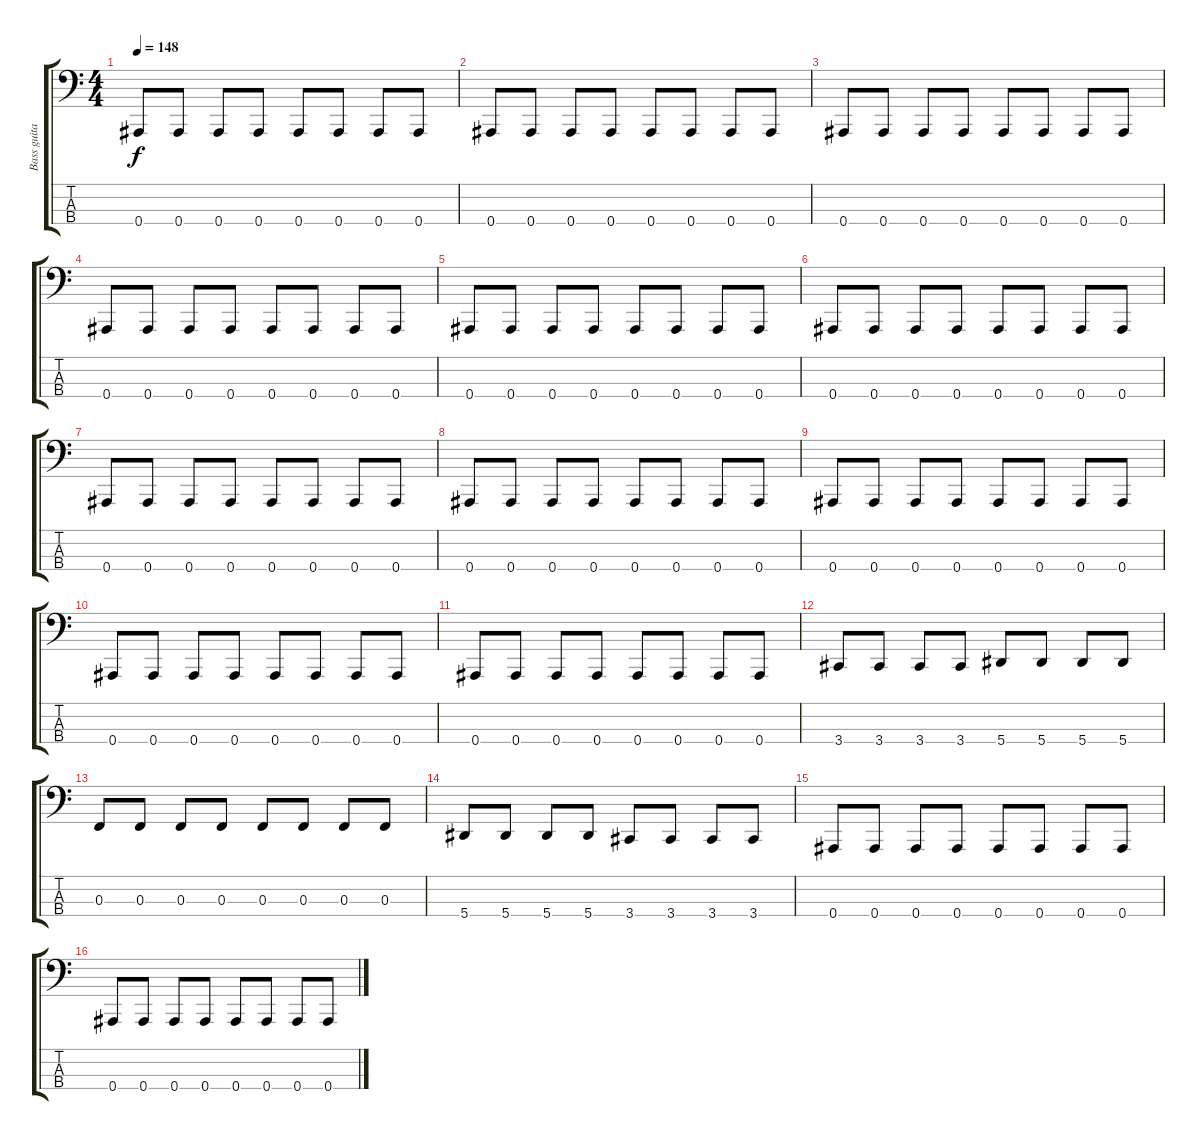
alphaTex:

\track ("Bass guitar" "Bass guita") {instrument electricbasspick}
\staff {score tabs}
\tuning (Eb2 Bb1 F1 Bb0) {hide}
\ts (4 4)
\tempo 148
\clef f4
\ks c
0.4.8{dy f} 0.4.8 0.4.8 0.4.8 0.4.8 0.4.8 0.4.8 0.4.8 |
0.4.8 0.4.8 0.4.8 0.4.8 0.4.8 0.4.8 0.4.8 0.4.8 |
0.4.8 0.4.8 0.4.8 0.4.8 0.4.8 0.4.8 0.4.8 0.4.8 |
0.4.8 0.4.8 0.4.8 0.4.8 0.4.8 0.4.8 0.4.8 0.4.8 |
0.4.8 0.4.8 0.4.8 0.4.8 0.4.8 0.4.8 0.4.8 0.4.8 |
0.4.8 0.4.8 0.4.8 0.4.8 0.4.8 0.4.8 0.4.8 0.4.8 |
0.4.8 0.4.8 0.4.8 0.4.8 0.4.8 0.4.8 0.4.8 0.4.8 |
0.4.8 0.4.8 0.4.8 0.4.8 0.4.8 0.4.8 0.4.8 0.4.8 |
0.4.8 0.4.8 0.4.8 0.4.8 0.4.8 0.4.8 0.4.8 0.4.8 |
0.4.8 0.4.8 0.4.8 0.4.8 0.4.8 0.4.8 0.4.8 0.4.8 |
0.4.8 0.4.8 0.4.8 0.4.8 0.4.8 0.4.8 0.4.8 0.4.8 |
3.4.8 3.4.8 3.4.8 3.4.8 5.4.8 5.4.8 5.4.8 5.4.8 |
0.3.8 0.3.8 0.3.8 0.3.8 0.3.8 0.3.8 0.3.8 0.3.8 |
5.4.8 5.4.8 5.4.8 5.4.8 3.4.8 3.4.8 3.4.8 3.4.8 |
0.4.8 0.4.8 0.4.8 0.4.8 0.4.8 0.4.8 0.4.8 0.4.8 |
0.4.8 0.4.8 0.4.8 0.4.8 0.4.8 0.4.8 0.4.8 0.4.8
